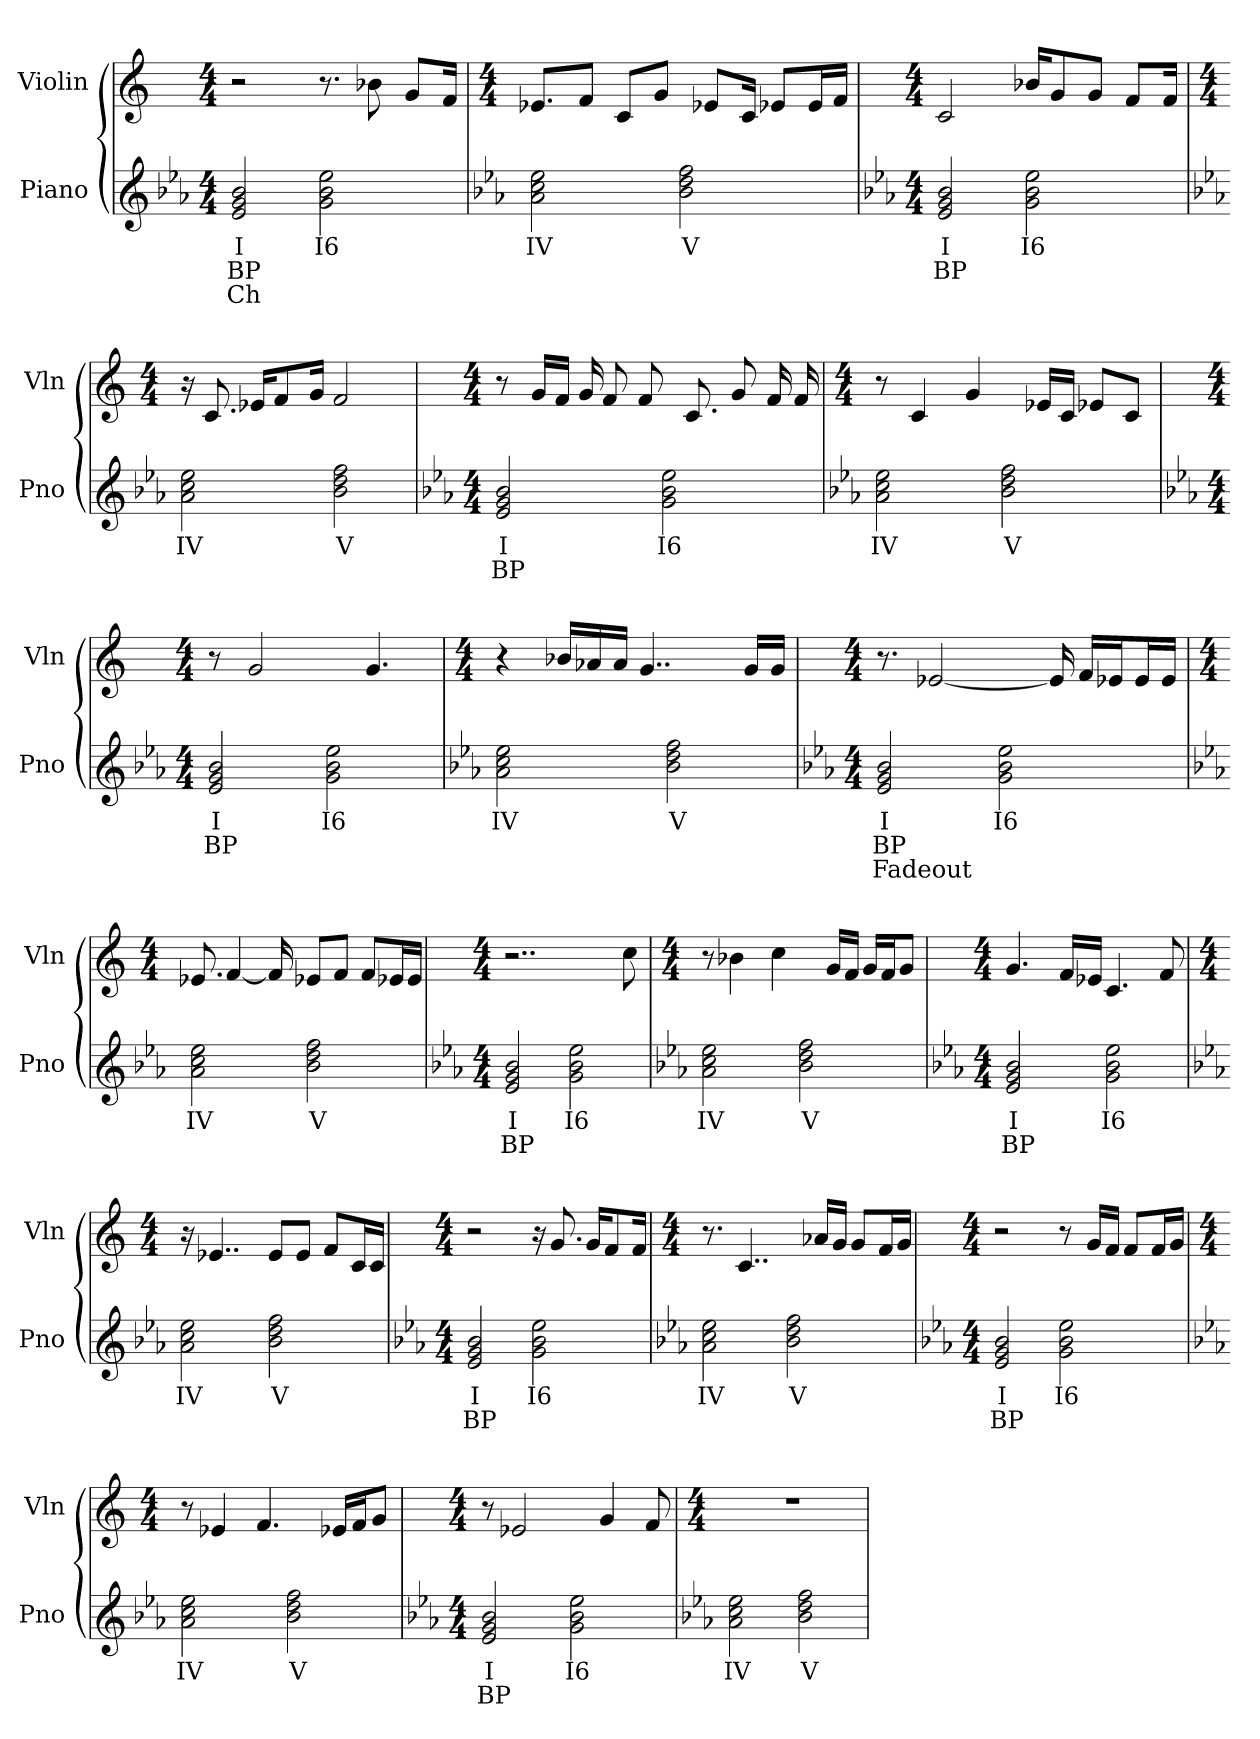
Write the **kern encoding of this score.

**kern	**text	**text	**text	**kern
*part2	*part2	*part2	*part2	*part1
*staff2	*staff2	*staff2	*staff2	*staff1
*I"Piano	*	*	*	*I"Violin
*I'Pno	*	*	*	*I'Vln
*k[b-e-a-]	*	*	*	*
*E-:	*	*	*	*
*M4/4	*	*	*	*M4/4
=	=	=	=	=
2e- 2g 2b-	I	BP	Ch	2r
2g 2b- 2ee-	I6	.	.	8.r
.	.	.	.	8b-X
.	.	.	.	8gL
.	.	.	.	16fJk
=	=	=	=	=
*k[b-e-a-]	*	*	*	*
*E-:	*	*	*	*
*	*	*	*	*M4/4
2a- 2cc 2ee-	IV	.	.	8.e-XL
.	.	.	.	8fJ
.	.	.	.	8cL
.	.	.	.	8gJ
2b- 2dd 2ff	V	.	.	.
.	.	.	.	8e-XL
.	.	.	.	16cJk
.	.	.	.	8e-XL
.	.	.	.	16e-L
.	.	.	.	16fJJ
=	=	=	=	=
*k[b-e-a-]	*	*	*	*
*E-:	*	*	*	*
*M4/4	*	*	*	*M4/4
2e- 2g 2b-	I	BP	.	2c
2g 2b- 2ee-	I6	.	.	16b-XKL
.	.	.	.	8g
.	.	.	.	8gJ
.	.	.	.	8fL
.	.	.	.	16fJk
=	=	=	=	=
*k[b-e-a-]	*	*	*	*
*E-:	*	*	*	*
*	*	*	*	*M4/4
2a- 2cc 2ee-	IV	.	.	16r
.	.	.	.	8.c
.	.	.	.	16e-XKL
.	.	.	.	8f
.	.	.	.	16gJk
2b- 2dd 2ff	V	.	.	2f
=	=	=	=	=
*k[b-e-a-]	*	*	*	*
*E-:	*	*	*	*
*M4/4	*	*	*	*M4/4
2e- 2g 2b-	I	BP	.	8r
.	.	.	.	16gLL
.	.	.	.	16fJJ
.	.	.	.	16gLL
.	.	.	.	8f
.	.	.	.	8fJ
2g 2b- 2ee-	I6	.	.	.
.	.	.	.	8.cL
.	.	.	.	8g
.	.	.	.	16fL
.	.	.	.	16fJJ
=	=	=	=	=
*k[b-e-a-]	*	*	*	*
*E-:	*	*	*	*
*	*	*	*	*M4/4
2a- 2cc 2ee-	IV	.	.	8r
.	.	.	.	4c
.	.	.	.	4g
2b- 2dd 2ff	V	.	.	.
.	.	.	.	16e-XLL
.	.	.	.	16cJJ
.	.	.	.	8e-XL
.	.	.	.	8cJ
=	=	=	=	=
*k[b-e-a-]	*	*	*	*
*E-:	*	*	*	*
*M4/4	*	*	*	*M4/4
2e- 2g 2b-	I	BP	.	8r
.	.	.	.	2g
2g 2b- 2ee-	I6	.	.	.
.	.	.	.	4.g
=	=	=	=	=
*k[b-e-a-]	*	*	*	*
*E-:	*	*	*	*
*	*	*	*	*M4/4
2a- 2cc 2ee-	IV	.	.	4r
.	.	.	.	16b-XLL
.	.	.	.	16a-X
.	.	.	.	16a-JJ
.	.	.	.	4..g
2b- 2dd 2ff	V	.	.	.
.	.	.	.	16gLL
.	.	.	.	16gJJ
=	=	=	=	=
*k[b-e-a-]	*	*	*	*
*E-:	*	*	*	*
*M4/4	*	*	*	*M4/4
2e- 2g 2b-	I	BP	Fadeout	8.r
.	.	.	.	[2e-X
2g 2b- 2ee-	I6	.	.	.
.	.	.	.	16e-]
.	.	.	.	16fLL
.	.	.	.	16e-XJ
.	.	.	.	16e-L
.	.	.	.	16e-JJ
=	=	=	=	=
*k[b-e-a-]	*	*	*	*
*E-:	*	*	*	*
*	*	*	*	*M4/4
2a- 2cc 2ee-	IV	.	.	8.e-X
.	.	.	.	[4f
.	.	.	.	16f]
2b- 2dd 2ff	V	.	.	8e-XL
.	.	.	.	8fJ
.	.	.	.	8fL
.	.	.	.	16e-XL
.	.	.	.	16e-JJ
=	=	=	=	=
*k[b-e-a-]	*	*	*	*
*E-:	*	*	*	*
*M4/4	*	*	*	*M4/4
2e- 2g 2b-	I	BP	.	2..r
2g 2b- 2ee-	I6	.	.	.
.	.	.	.	8cc
=	=	=	=	=
*k[b-e-a-]	*	*	*	*
*E-:	*	*	*	*
*	*	*	*	*M4/4
2a- 2cc 2ee-	IV	.	.	8r
.	.	.	.	4b-X
.	.	.	.	4cc
2b- 2dd 2ff	V	.	.	.
.	.	.	.	16gLL
.	.	.	.	16fJJ
.	.	.	.	16gLL
.	.	.	.	16fJ
.	.	.	.	8gJ
=	=	=	=	=
*k[b-e-a-]	*	*	*	*
*E-:	*	*	*	*
*M4/4	*	*	*	*M4/4
2e- 2g 2b-	I	BP	.	4.g
.	.	.	.	16fLL
.	.	.	.	16e-XJJ
2g 2b- 2ee-	I6	.	.	4.c
.	.	.	.	8f
=	=	=	=	=
*k[b-e-a-]	*	*	*	*
*E-:	*	*	*	*
*	*	*	*	*M4/4
2a- 2cc 2ee-	IV	.	.	16r
.	.	.	.	4..e-X
2b- 2dd 2ff	V	.	.	8e-L
.	.	.	.	8e-J
.	.	.	.	8fL
.	.	.	.	16cL
.	.	.	.	16cJJ
=	=	=	=	=
*k[b-e-a-]	*	*	*	*
*E-:	*	*	*	*
*M4/4	*	*	*	*M4/4
2e- 2g 2b-	I	BP	.	2r
2g 2b- 2ee-	I6	.	.	16r
.	.	.	.	8.g
.	.	.	.	16gKL
.	.	.	.	8f
.	.	.	.	16fJk
=	=	=	=	=
*k[b-e-a-]	*	*	*	*
*E-:	*	*	*	*
*	*	*	*	*M4/4
2a- 2cc 2ee-	IV	.	.	8.r
.	.	.	.	4..c
2b- 2dd 2ff	V	.	.	.
.	.	.	.	16a-XLL
.	.	.	.	16gJJ
.	.	.	.	8gL
.	.	.	.	16fL
.	.	.	.	16gJJ
=	=	=	=	=
*k[b-e-a-]	*	*	*	*
*E-:	*	*	*	*
*M4/4	*	*	*	*M4/4
2e- 2g 2b-	I	BP	.	2r
2g 2b- 2ee-	I6	.	.	8r
.	.	.	.	16gLL
.	.	.	.	16fJJ
.	.	.	.	8fL
.	.	.	.	16fL
.	.	.	.	16gJJ
=	=	=	=	=
*k[b-e-a-]	*	*	*	*
*E-:	*	*	*	*
*	*	*	*	*M4/4
2a- 2cc 2ee-	IV	.	.	8r
.	.	.	.	4e-X
.	.	.	.	4.f
2b- 2dd 2ff	V	.	.	.
.	.	.	.	16e-XLL
.	.	.	.	16fJ
.	.	.	.	8gJ
=	=	=	=	=
*k[b-e-a-]	*	*	*	*
*E-:	*	*	*	*
*M4/4	*	*	*	*M4/4
2e- 2g 2b-	I	BP	.	8r
.	.	.	.	2e-X
2g 2b- 2ee-	I6	.	.	.
.	.	.	.	4g
.	.	.	.	8f
=	=	=	=	=
*k[b-e-a-]	*	*	*	*
*E-:	*	*	*	*
*	*	*	*	*M4/4
2a- 2cc 2ee-	IV	.	.	1r
2b- 2dd 2ff	V	.	.	.
=	=	=	=	=
*-	*-	*-	*-	*-
